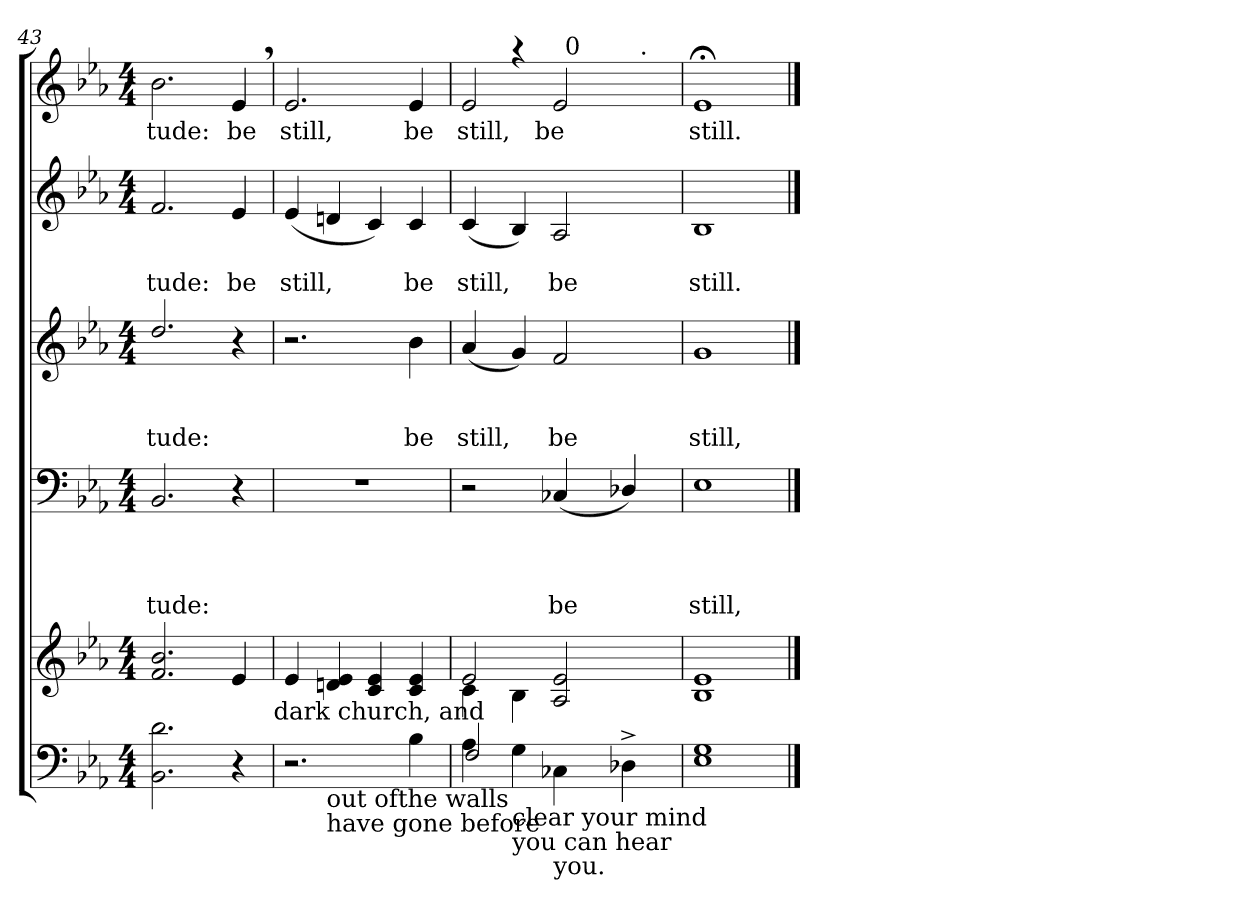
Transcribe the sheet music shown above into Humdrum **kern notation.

**kern	**kern	**kern	**text	**text	**text	**text	**kern	**text	**text	**text	**kern	**text	**text	**kern	**text
*part5	*part5	*part4	*part4	*part4	*part4	*part4	*part3	*part3	*part3	*part3	*part2	*part2	*part2	*part1	*part1
*staff6	*staff5	*staff4	*staff4	*staff4	*staff4	*staff4	*staff3	*staff3	*staff3	*staff3	*staff2	*staff2	*staff2	*staff1	*staff1
*clefF4	*clefG2	*clefF4	*	*	*	*	*clefG2	*	*	*	*clefG2	*	*	*clefG2	*
*k[b-e-a-]	*k[b-e-a-]	*k[b-e-a-]	*	*	*	*	*k[b-e-a-]	*	*	*	*k[b-e-a-]	*	*	*k[b-e-a-]	*
*E-:	*E-:	*E-:	*	*	*	*	*E-:	*	*	*	*E-:	*	*	*E-:	*
*M4/4	*M4/4	*M4/4	*	*	*	*	*M4/4	*	*	*	*M4/4	*	*	*M4/4	*
=43	=43	=43	=43	=43	=43	=43	=43	=43	=43	=43	=43	=43	=43	=43	=43
!	!	!	!	!	!	!LO:LY:b	!	!	!	!LO:LY:b	!	!	!LO:LY:a	!	!LO:LY:b
2.BB-\ 2.d\	2.f/ 2.b-/	2.BB-/	.	.	.	-tude:	2.dd/	.	.	-tude:	2.f/	.	-tude:	2.b-\	-tude:
!	!	!	!	!	!	!	!	!	!	!	!	!	!LO:LY:a	!	!LO:LY:b
4r	4e-/	4r	.	.	.	.	4r	.	.	.	4e-/	.	be	4e-,>/	be
!	!LO:TX:b:t=dark church, and	!	!	!	!	!	!	!	!	!	!	!	!	!	!
=44	=44	=44	=44	=44	=44	=44	=44	=44	=44	=44	=44	=44	=44	=44	=44
!	!	!	!	!	!	!	!	!	!	!	!	!	!LO:LY:a	!	!LO:LY:b
*^	*	*	*	*	*	*	*	*	*	*	*	*	*	*	*
2.r	4ryy	4e-/	1r	.	.	.	.	2.r	.	.	.	(<4e-/	.	still,	2.e-/	still,
!	!LO:TX:b:t=out ofthe walls	!	!	!	!	!	!	!	!	!	!	!	!	!	!	!
!	!LO:TX:b:t=have gone before	!	!	!	!	!	!	!	!	!	!	!	!	!	!	!
.	2.ryy	4dn/ 4e-/	.	.	.	.	.	.	.	.	.	4dn/	.	.	.	.
.	.	4c/ 4e-/	.	.	.	.	.	.	.	.	.	4c/)	.	.	.	.
!	!	!	!	!	!	!	!	!	!	!	!LO:LY:b	!	!	!LO:LY:a	!	!LO:LY:b
4B-\	.	4c/ 4e-/	.	.	.	.	.	4b-\	.	.	be	4c/	.	be	4e-/	be
=45	=45	=45	=45	=45	=45	=45	=45	=45	=45	=45	=45	=45	=45	=45	=45	=45
*	*	*^	*	*	*	*	*	*	*	*	*	*	*	*	*	*
!	!	!	!	!	!	!	!	!	!	!	!	!LO:LY:b	!	!	!LO:LY:a	!	!LO:LY:b
*	*	*	*	*	*	*	*	*	*	*	*	*	*	*	*	*^	*
*	*	*	*	*	*	*	*	*	*	*	*	*	*	*	*	*	*^	*
4A-\	2F/	4c\	2e-/	2r	.	.	.	.	(<4a-/	.	.	still,	(<4c/	.	still,	8..ryy	2e-/	4ryy	still,
.	.	.	.	.	.	.	.	.	.	.	.	.	.	.	.	2ryy	.	.	.
!LO:TX:b:t=clear your mind	!	!	!	!	!	!	!	!	!	!	!	!	!	!	!	!	!	!	!
!LO:TX:b:t=you can hear	!	!	!	!	!	!	!	!	!	!	!	!	!	!	!	!	!	!	!
4G\	.	4B-\	.	.	.	.	.	.	4g/)	.	.	.	4B-/)	.	.	.	.	4rgg	.
!LO:TX:b:t=you.	!	!	!	!	!	!	!	!	!	!	!	!	!	!	!	!	!	!	!
!	!	!	!	!	!	!	!	!LO:LY:b	!	!	!	!LO:LY:b	!	!	!LO:LY:a	!	!	!	!LO:LY:b
4C-X\	2ryy	2ryy	2A-/ 2e-/	(<4C-X/	.	.	.	be	2f/	.	.	be	2A-/	.	be	.	2e->/	32ryy	be
!	!	!	!	!	!	!	!	!	!	!	!	!	!	!	!	!	!	!LO:TX:a:t=0	!
.	.	.	.	.	.	.	.	.	.	.	.	.	.	.	.	.	.	16.ryy	.
.	.	.	.	.	.	.	.	.	.	.	.	.	.	.	.	.	.	8.ryy	.
.	.	.	.	.	.	.	.	.	.	.	.	.	.	.	.	4ryy	.	.	.
4D-X^<\	.	.	.	4D-X/)	.	.	.	.	.	.	.	.	.	.	.	.	.	.	.
!	!	!	!	!	!	!	!	!	!	!	!	!	!	!	!	!	!	!LO:TX:a:t=.	!
.	.	.	.	.	.	.	.	.	.	.	.	.	.	.	.	.	.	8.ryy	.
.	.	.	.	.	.	.	.	.	.	.	.	.	.	.	.	32ryy	.	.	.
*v	*v	*	*	*	*	*	*	*	*	*	*	*	*	*	*	*v	*v	*v	*
*	*v	*v	*	*	*	*	*	*	*	*	*	*	*	*	*	*
=46	=46	=46	=46	=46	=46	=46	=46	=46	=46	=46	=46	=46	=46	=46	=46
!	!	!	!	!	!	!LO:LY:b	!	!	!	!LO:LY:b	!	!	!LO:LY:a	!	!LO:LY:b
1E- 1G	1B- 1e-	1E-	.	.	.	still,	1g	.	.	still,	1B-	.	still.	1e-;	still.
==	==	==	==	==	==	==	==	==	==	==	==	==	==	==	==
*-	*-	*-	*-	*-	*-	*-	*-	*-	*-	*-	*-	*-	*-	*-	*-
